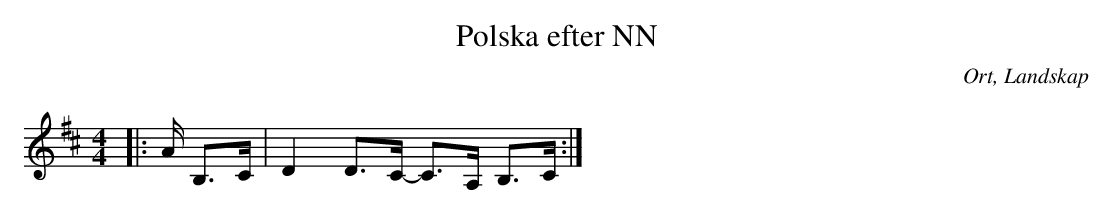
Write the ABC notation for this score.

X:1
T:Polska efter NN
O:Ort, Landskap
M:4/4
L:1/8
K:D
|: A/, B,>C | D2 D>C - C>A, B,>C  :|
